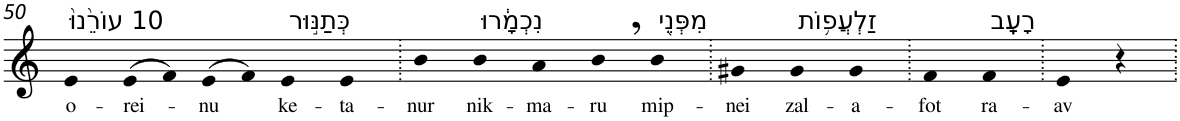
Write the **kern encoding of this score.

**kern	**text
*part1	*part1
*staff1	*staff1
*I"Piano	*
*I'Pno	*
!!LO:PB:g=z
*clefG2	*
*k[]	*
=50	=50
!LO:TX:a:t=10 עוֹרֵ֙נוּ֙	!
!	!LO:LY:b
4e	o-
!	!LO:LY:b
(>8e	-rei-
8f)	.
!	!LO:LY:b
(>8e	-nu
8f)	.
!LO:TX:a:t=כְּתַנּ֣וּר	!
!	!LO:LY:b
4e	ke-
!	!LO:LY:b
4e	-ta-
=51.	=51.
!	!LO:LY:b
4b	-nur
!LO:TX:a:t=נִכְמָ֔רוּ	!
!	!LO:LY:b
4b	nik-
!	!LO:LY:b
4a	-ma-
!	!LO:LY:b
4b,	-ru
!LO:TX:a:t=מִפְּנֵ֖י	!
!	!LO:LY:b
4b	mip-
=52.	=52.
!	!LO:LY:b
4g#X	-nei
!LO:TX:a:t=זַלְעֲפ֥וֹת	!
!	!LO:LY:b
4g#	zal-
!	!LO:LY:b
4g#	-a-
=53.	=53.
!	!LO:LY:b
4f	-fot
!LO:TX:a:t=רָעָֽב	!
!	!LO:LY:b
4f	ra-
=54.	=54.
!	!LO:LY:b
4e	-av
4r	.
=.	=.
*-	*-
